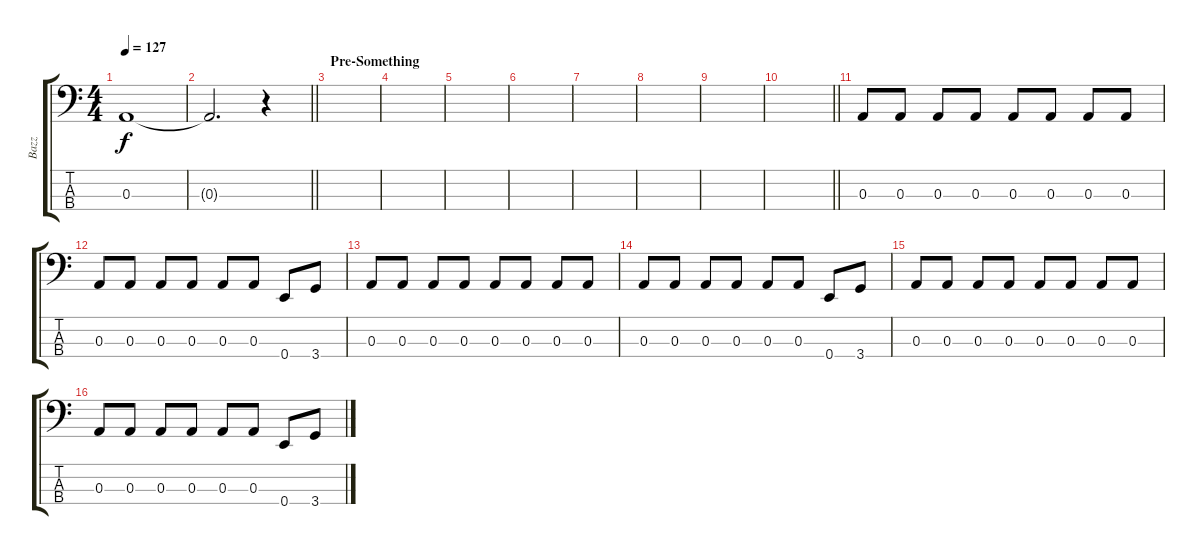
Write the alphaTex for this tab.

\track ("Bazz" "Bazz") {instrument electricbasspick}
\staff {score tabs}
\tuning (G2 D2 A1 E1) {hide}
\ts (4 4)
\tempo 127
\clef f4
\ks c
0.3.1{dy f} |
\barLineRight lightlight
0.3{t}.2{d} r.4 |
\section ("" "Pre-Something")
|
|
|
|
|
|
|
\barLineRight lightlight
|
0.3.8 0.3.8 0.3.8 0.3.8 0.3.8 0.3.8 0.3.8 0.3.8 |
0.3.8 0.3.8 0.3.8 0.3.8 0.3.8 0.3.8 0.4.8 3.4.8 |
0.3.8 0.3.8 0.3.8 0.3.8 0.3.8 0.3.8 0.3.8 0.3.8 |
0.3.8 0.3.8 0.3.8 0.3.8 0.3.8 0.3.8 0.4.8 3.4.8 |
0.3.8 0.3.8 0.3.8 0.3.8 0.3.8 0.3.8 0.3.8 0.3.8 |
0.3.8 0.3.8 0.3.8 0.3.8 0.3.8 0.3.8 0.4.8 3.4.8
